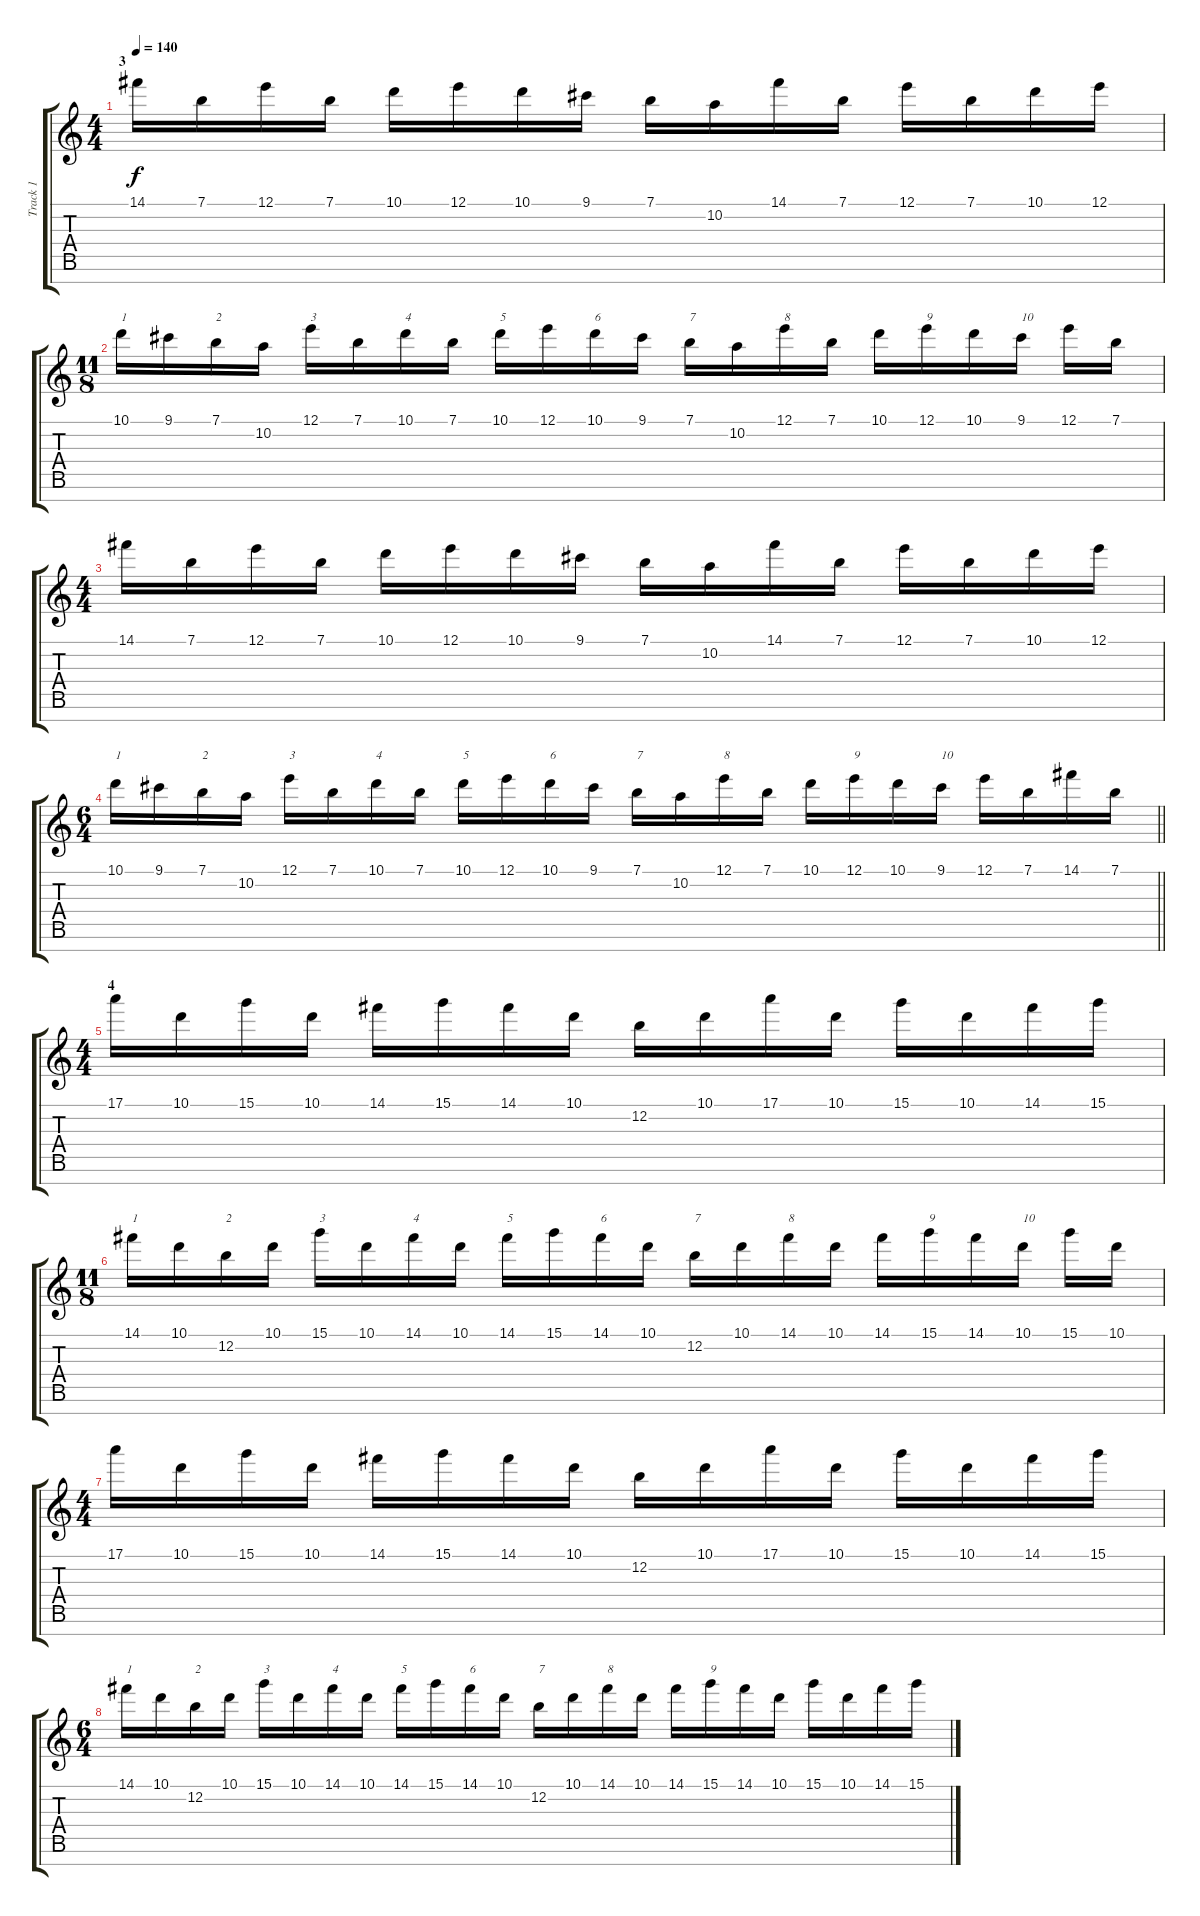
\track ("Track 1" "Track 1") {instrument overdrivenguitar}
\staff {score tabs}
\tuning (E4 B3 G3 D3 A2 E2 B1) {hide}
\ts (4 4)
\section ("" "3")
\tempo 140
\clef g2
\ks c
14.1.16{dy f} 7.1.16 12.1.16 7.1.16 10.1.16 12.1.16 10.1.16 9.1.16 7.1.16 10.2.16 14.1.16 7.1.16 12.1.16 7.1.16 10.1.16 12.1.16 |
\ts (11 8)
10.1.16{txt "1"} 9.1.16 7.1.16{txt "2"} 10.2.16 12.1.16{txt "3"} 7.1.16 10.1.16{txt "4"} 7.1.16 10.1.16{txt "5"} 12.1.16 10.1.16{txt "6"} 9.1.16 7.1.16{txt "7"} 10.2.16 12.1.16{txt "8"} 7.1.16 10.1.16 12.1.16{txt "9"} 10.1.16 9.1.16{txt "10"} 12.1.16 7.1.16 |
\ts (4 4)
14.1.16 7.1.16 12.1.16 7.1.16 10.1.16 12.1.16 10.1.16 9.1.16 7.1.16 10.2.16 14.1.16 7.1.16 12.1.16 7.1.16 10.1.16 12.1.16 |
\ts (6 4)
\barLineRight lightlight
10.1.16{txt "1"} 9.1.16 7.1.16{txt "2"} 10.2.16 12.1.16{txt "3"} 7.1.16 10.1.16{txt "4"} 7.1.16 10.1.16{txt "5"} 12.1.16 10.1.16{txt "6"} 9.1.16 7.1.16{txt "7"} 10.2.16 12.1.16{txt "8"} 7.1.16 10.1.16 12.1.16{txt "9"} 10.1.16 9.1.16{txt "10"} 12.1.16 7.1.16 14.1.16 7.1.16 |
\ts (4 4)
\section ("" "4")
17.1.16 10.1.16 15.1.16 10.1.16 14.1.16 15.1.16 14.1.16 10.1.16 12.2.16 10.1.16 17.1.16 10.1.16 15.1.16 10.1.16 14.1.16 15.1.16 |
\ts (11 8)
14.1.16{txt "1"} 10.1.16 12.2.16{txt "2"} 10.1.16 15.1.16{txt "3"} 10.1.16 14.1.16{txt "4"} 10.1.16 14.1.16{txt "5"} 15.1.16 14.1.16{txt "6"} 10.1.16 12.2.16{txt "7"} 10.1.16 14.1.16{txt "8"} 10.1.16 14.1.16 15.1.16{txt "9"} 14.1.16 10.1.16{txt "10"} 15.1.16 10.1.16 |
\ts (4 4)
17.1.16 10.1.16 15.1.16 10.1.16 14.1.16 15.1.16 14.1.16 10.1.16 12.2.16 10.1.16 17.1.16 10.1.16 15.1.16 10.1.16 14.1.16 15.1.16 |
\ts (6 4)
14.1.16{txt "1"} 10.1.16 12.2.16{txt "2"} 10.1.16 15.1.16{txt "3"} 10.1.16 14.1.16{txt "4"} 10.1.16 14.1.16{txt "5"} 15.1.16 14.1.16{txt "6"} 10.1.16 12.2.16{txt "7"} 10.1.16 14.1.16{txt "8"} 10.1.16 14.1.16 15.1.16{txt "9"} 14.1.16 10.1.16 15.1.16 10.1.16 14.1.16 15.1.16
